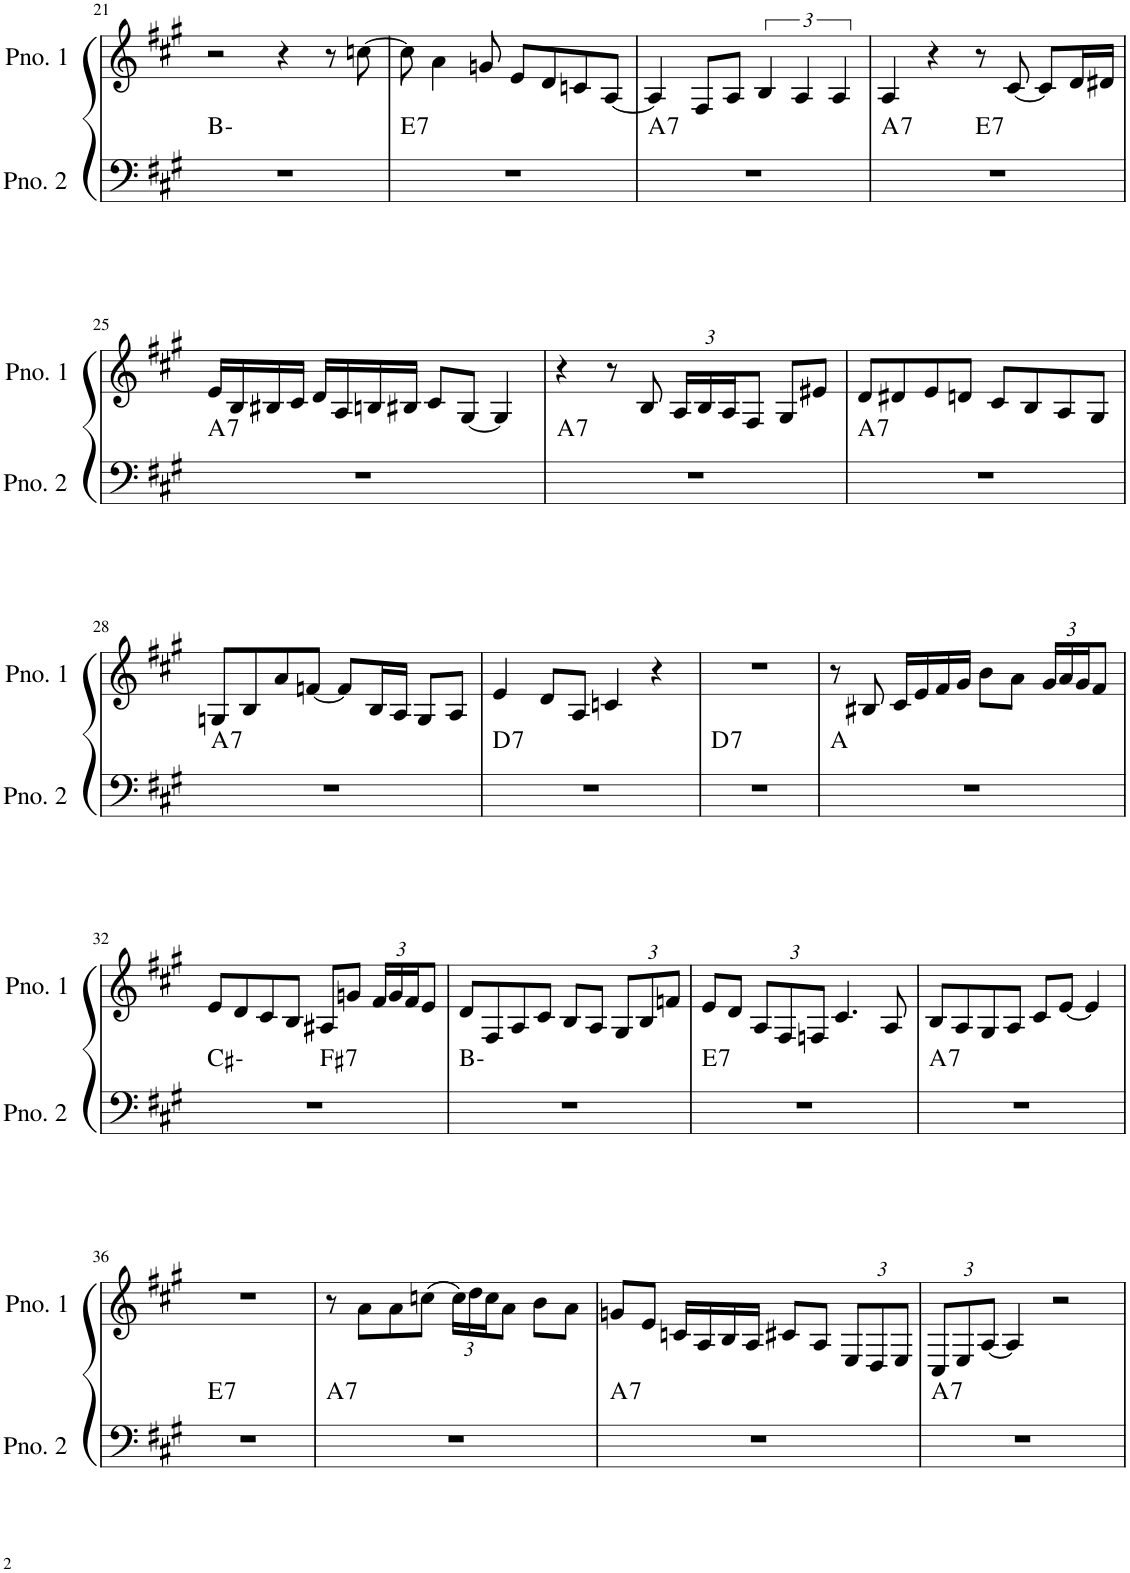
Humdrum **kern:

**kern	**harte	**kern
*part2	*part2	*part1
*staff2	*	*staff1
*I"ピアノ 2	*	*I"ピアノ 1
!!LO:PB:g=z
*clefF4	*	*clefG2
*k[f#c#g#]	*	*k[f#c#g#]
*M4/4	*	*M4/4
=21	=21	=21
1r	B:min	2r
.	.	4r
.	.	8r
.	.	[8ccn\
=22	=22	=22
!	!LO:H:kt=7	!
1r	E:7	8cc\]
.	.	4a\
.	.	8gn/
.	.	8e/L
.	.	8d/
.	.	8cn/
.	.	[8A/J
=23	=23	=23
!	!LO:H:kt=7	!
1r	A:7	4A/]
.	.	8F#/L
.	.	8A/J
.	.	6B/
.	.	6A/
.	.	6A/
=24	=24	=24
!	!LO:H:kt=7	!
*^	*	*
1r	2ryy	A:7	4A/
.	.	.	4r
!	!	!LO:H:kt=7	!
.	2ryy	E:7	8r
.	.	.	[8c#/
.	.	.	8c#/L]
.	.	.	16d/L
.	.	.	16d#X/JJ
!!LO:LB:g=z
=25	=25	=25	=25
!	!	!LO:H:kt=7	!
*v	*v	*	*
1r	A:7	16e/LL
.	.	16B/
.	.	16B#X/
.	.	16c#/JJ
.	.	16d/LL
.	.	16A/
.	.	16Bn/
.	.	16B#X/JJ
.	.	8c#/L
.	.	[8G#/J
.	.	4G#/]
=26	=26	=26
!	!LO:H:kt=7	!
1r	A:7	4r
.	.	8r
.	.	8B/
*	*	*Xbrackettup
.	.	24A/LL
.	.	24B/
.	.	24A/J
.	.	8F#/J
.	.	8G#/L
.	.	8e#X/J
=27	=27	=27
!	!LO:H:kt=7	!
1r	A:7	8d/L
.	.	8d#X/
.	.	8e/
.	.	8dn/J
.	.	8c#/L
.	.	8B/
.	.	8A/
.	.	8G#/J
!!LO:LB:g=z
=28	=28	=28
!	!LO:H:kt=7	!
1r	A:7	8Gn/L
.	.	8B/
.	.	8a/
.	.	[8fn/J
.	.	8f/L]
.	.	16B/L
.	.	16A/JJ
.	.	8G/L
.	.	8A/J
=29	=29	=29
!	!LO:H:kt=7	!
1r	D:7	4e/
.	.	8d/L
.	.	8A/J
.	.	4cn/
.	.	4r
=30	=30	=30
!	!LO:H:kt=7	!
1r	D:7	1r
=31	=31	=31
1r	A:maj	8r
.	.	8B#X/
.	.	16c#/LL
.	.	16e/
.	.	16f#/
.	.	16g#/JJ
.	.	8b\L
.	.	8a\J
.	.	24g#/LL
.	.	24a/
.	.	24g#/J
.	.	8f#/J
!!LO:LB:g=z
=32	=32	=32
*^	*	*
1r	2ryy	C#:min	8e/L
.	.	.	8d/
.	.	.	8c#/
.	.	.	8B/J
!	!	!LO:H:kt=7	!
.	2ryy	F#:7	8A#X/L
.	.	.	8gn/J
.	.	.	24f#/LL
.	.	.	24g/
.	.	.	24f#/J
.	.	.	8e/J
*v	*v	*	*
=33	=33	=33
1r	B:min	8d/L
.	.	8F#/
.	.	8A/
.	.	8c#/J
.	.	8B/L
.	.	8A/J
.	.	12G#/L
.	.	12B/
.	.	12fn/J
=34	=34	=34
!	!LO:H:kt=7	!
1r	E:7	8e/L
.	.	8d/J
.	.	12A/L
.	.	12F#/
.	.	12Fn/J
.	.	4.c#/
.	.	8A/
=35	=35	=35
!	!LO:H:kt=7	!
1r	A:7	8B/L
.	.	8A/
.	.	8G#/
.	.	8A/J
.	.	8c#/L
.	.	[8e/J
.	.	4e/]
!!LO:LB:g=z
=36	=36	=36
!	!LO:H:kt=7	!
1r	E:7	1r
=37	=37	=37
!	!LO:H:kt=7	!
1r	A:7	8r
.	.	8a\L
.	.	8a\
.	.	(8ccn\J
.	.	24cc\LL)
.	.	24dd\
.	.	24cc\J
.	.	8a\J
.	.	8b\L
.	.	8a\J
=38	=38	=38
!	!LO:H:kt=7	!
1r	A:7	8gn/L
.	.	8e/J
.	.	16cn/LL
.	.	16A/
.	.	16B/
.	.	16A/JJ
.	.	8c#X/L
.	.	8A/J
.	.	12E/L
.	.	12D/
.	.	12E/J
=39	=39	=39
!	!LO:H:kt=7	!
1r	A:7	12C#/L
.	.	12E/
.	.	[12A/J
.	.	4A/]
.	.	2r
=	=	=
*-	*-	*-
